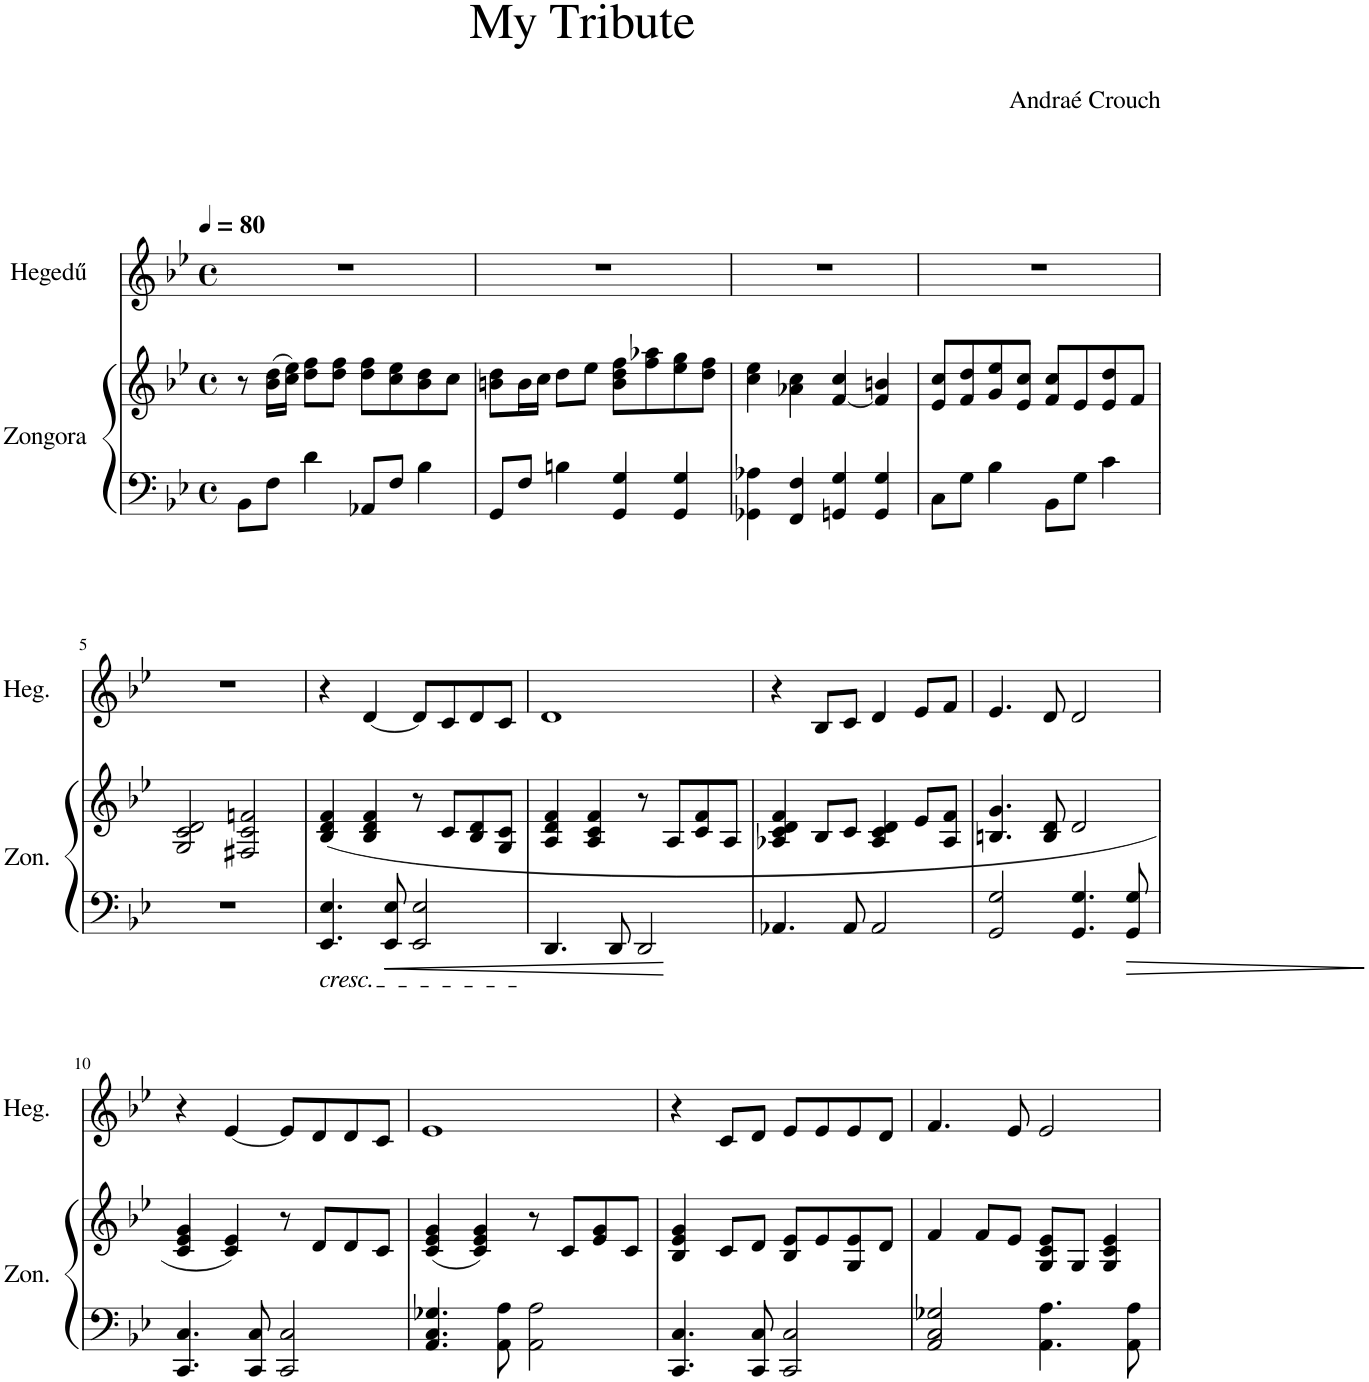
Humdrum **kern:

**kern	**kern	**kern
*part2	*part2	*part1
*staff3	*staff2	*staff1
*I"Zongora	*	*I"Hegedű
*I'Zon.	*	*I'Heg.
*clefF4	*clefG2	*clefG2
*k[b-e-]	*k[b-e-]	*k[b-e-]
*M4/4	*M4/4	*M4/4
*met(c)	*met(c)	*met(c)
*MM80	*MM80	*MM80
=1	=1	=1
8BB-\L	8r	1r
8F\J	(16b-\ 16dd\LL	.
.	16cc\ 16ee-\JJ)	.
4d\	8dd\ 8ff\L	.
.	8dd\ 8ff\J	.
8AA-X/L	8dd\ 8ff\L	.
8F/J	8cc\ 8ee-\	.
4B-\	8b-\ 8dd\	.
.	8cc\J	.
=2	=2	=2
8GG/L	8bn\ 8dd\L	1r
8F/J	16b\L	.
.	16cc\JJ	.
4Bn\	8dd\L	.
.	8ee-\J	.
4GG/ 4G/	8b\ 8dd\ 8ff\L	.
.	8ff\ 8aa-X\	.
4GG/ 4G/	8ee-\ 8gg\	.
.	8dd\ 8ff\J	.
=3	=3	=3
4GG-X\ 4A-X\	4cc\ 4ee-\	1r
4FF/ 4F/	4a-X\ 4cc\	.
4GGn/ 4G/	[4f/ 4cc/	.
4GG/ 4G/	4f/] 4bn/	.
=4	=4	=4
8C\L	8e-/ 8cc/L	1r
8G\J	8f/ 8dd/	.
4B-\	8g/ 8ee-/	.
.	8e-/ 8cc/J	.
8BB-\L	8f/ 8cc/L	.
8G\J	8e-/	.
4c\	8e-/ 8dd/	.
.	8f/J	.
!!LO:LB:g=z
=5	=5	=5
1r	2G/ 2c/ 2d/	1r
.	2F#X/ 2c/ 2fn/	.
=6	=6	=6
!LO:TX:b:i:t=cresc.	!	!
4.EE-/ 4.E-/	(4B-/ 4d/ 4f/	4r
.	4B-/ 4d/ 4f/	[4d/
8EE-/ 8E-/	.	.
2EE-/ 2E-/	8r	8d/L]
.	8c/L	8c/
.	8B-/ 8d/	8d/
.	8G/ 8c/J	8c/J
=7	=7	=7
4.DD/	4A/ 4d/ 4f/	1d
.	4A/ 4c/ 4f/	.
8DD/	.	.
2DD/	8r	.
.	8A/L	.
.	8c/ 8f/	.
.	8A/J	.
=8	=8	=8
4.AA-X/	4A-X/ 4c/ 4d/ 4f/	4r
.	8B-/L	8B-/L
8AA-/	8c/J	8c/J
2AA-/	4A-/ 4c/ 4d/	4d/
.	8e-/L	8e-/L
.	8A-/ 8f/J	8f/J
=9	=9	=9
2GG/ 2G/	4.Bn/ 4.g/	4.e-/
.	8B/ 8d/	8d/
4.GG/ 4.G/	2d/	2d/
8GG/ 8G/	.	.
!!LO:LB:g=z
=10	=10	=10
4.CC/ 4.C/	4c/ 4e-/ 4g/	4r
.	4c/ 4e-/)	[4e-/
8CC/ 8C/	.	.
2CC/ 2C/	8r	8e-/L]
.	8d/L	8d/
.	8d/	8d/
.	8c/J	8c/J
=11	=11	=11
4.AA/ 4.C/ 4.G-X/	(4c/ 4e-/ 4g/	1e-
.	4c/ 4e-/ 4g/)	.
8AA\ 8A\	.	.
2AA\ 2A\	8r	.
.	8c/L	.
.	8e-/ 8g/	.
.	8c/J	.
=12	=12	=12
4.CC/ 4.C/	4B-/ 4e-/ 4g/	4r
.	8c/L	8c/L
8CC/ 8C/	8d/J	8d/J
2CC/ 2C/	8B-/ 8e-/L	8e-/L
.	8e-/	8e-/
.	8G/ 8e-/	8e-/
.	8d/J	8d/J
=13	=13	=13
2AA/ 2C/ 2G-X/	4f/	4.f/
.	8f/L	.
.	8e-/J	8e-/
4.AA\ 4.A\	8G/ 8c/ 8e-/L	2e-/
.	8G/J	.
.	4G/ 4c/ 4e-/	.
8AA\ 8A\	.	.
=	=	=
*-	*-	*-
